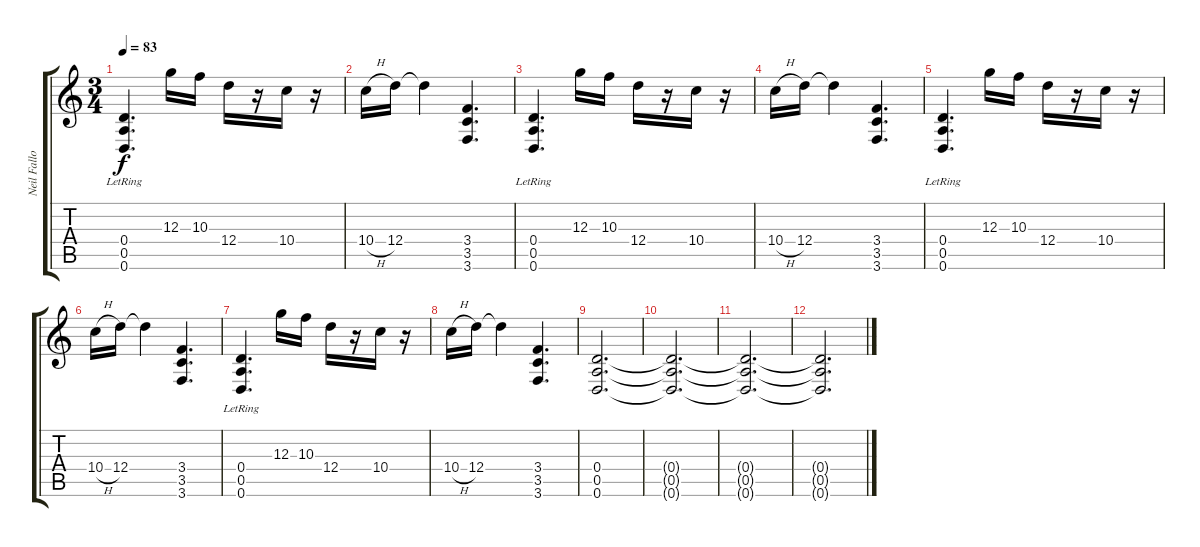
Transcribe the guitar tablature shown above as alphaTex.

\track ("Neil Fallon" "Neil Fallo") {instrument overdrivenguitar}
\staff {score tabs}
\tuning (E4 B3 G3 D3 A2 D2) {hide}
\ts (3 4)
\tempo 83
\clef g2
\ks c
(0.4{lr} 0.5{lr} 0.6{lr}).4{d dy f} 12.3.16 10.3.16 12.4.16 r.16 10.4.16 r.16 |
10.4{h}.16 12.4.16 12.4{t}.4 (3.4 3.5 3.6).4{d} |
(0.4{lr} 0.5{lr} 0.6{lr}).4{d} 12.3.16 10.3.16 12.4.16 r.16 10.4.16 r.16 |
10.4{h}.16 12.4.16 12.4{t}.4 (3.4 3.5 3.6).4{d} |
(0.4{lr} 0.5{lr} 0.6{lr}).4{d} 12.3.16 10.3.16 12.4.16 r.16 10.4.16 r.16 |
10.4{h}.16 12.4.16 12.4{t}.4 (3.4 3.5 3.6).4{d} |
(0.4{lr} 0.5{lr} 0.6{lr}).4{d} 12.3.16 10.3.16 12.4.16 r.16 10.4.16 r.16 |
10.4{h}.16 12.4.16 12.4{t}.4 (3.4 3.5 3.6).4{d} |
(0.4 0.5 0.6).2{d} |
(0.4{t} 0.5{t} 0.6{t}).2{d} |
(0.4{t} 0.5{t} 0.6{t}).2{d} |
(0.4{t} 0.5{t} 0.6{t}).2{d}
